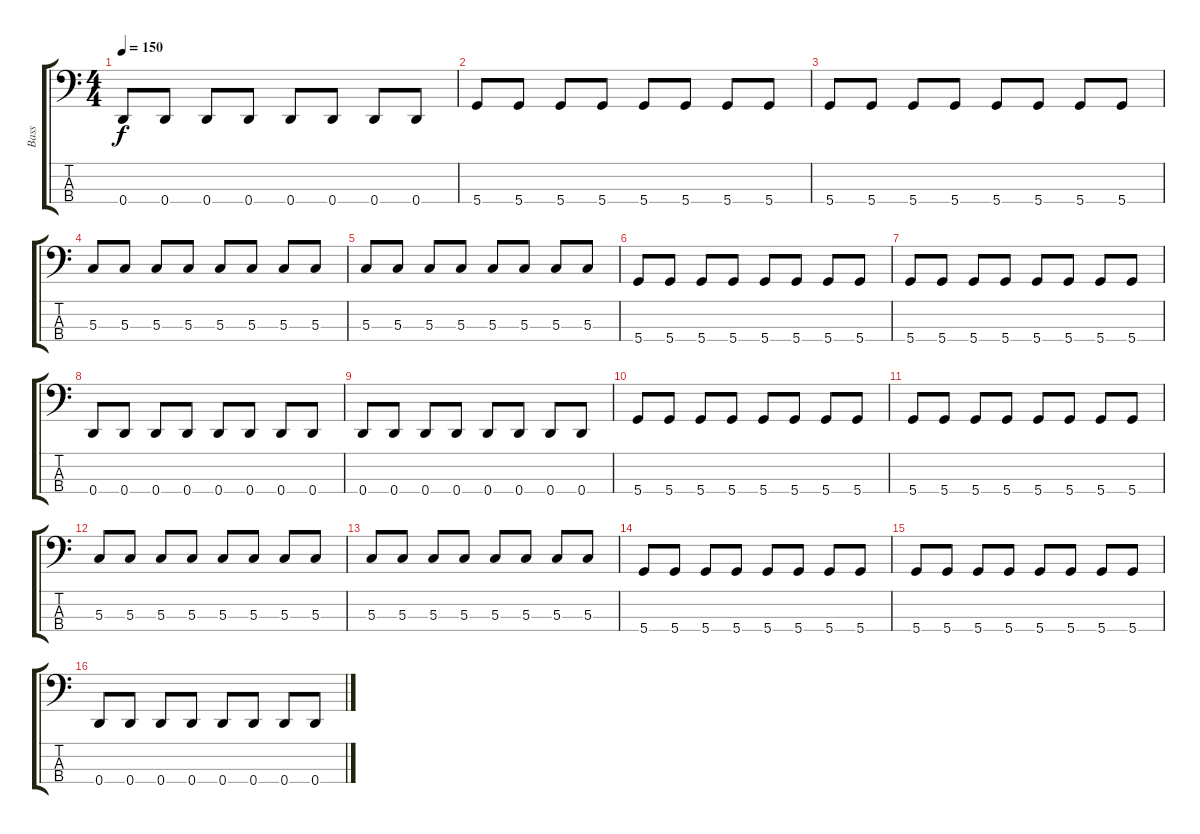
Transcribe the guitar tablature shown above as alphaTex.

\track ("Bass" "Bass") {instrument electricbassfinger}
\staff {score tabs}
\tuning (F2 C2 G1 D1) {hide}
\ts (4 4)
\tempo 150
\clef f4
\ks c
0.4.8{dy f} 0.4.8 0.4.8 0.4.8 0.4.8 0.4.8 0.4.8 0.4.8 |
5.4.8 5.4.8 5.4.8 5.4.8 5.4.8 5.4.8 5.4.8 5.4.8 |
5.4.8 5.4.8 5.4.8 5.4.8 5.4.8 5.4.8 5.4.8 5.4.8 |
5.3.8 5.3.8 5.3.8 5.3.8 5.3.8 5.3.8 5.3.8 5.3.8 |
5.3.8 5.3.8 5.3.8 5.3.8 5.3.8 5.3.8 5.3.8 5.3.8 |
5.4.8 5.4.8 5.4.8 5.4.8 5.4.8 5.4.8 5.4.8 5.4.8 |
5.4.8 5.4.8 5.4.8 5.4.8 5.4.8 5.4.8 5.4.8 5.4.8 |
0.4.8 0.4.8 0.4.8 0.4.8 0.4.8 0.4.8 0.4.8 0.4.8 |
0.4.8 0.4.8 0.4.8 0.4.8 0.4.8 0.4.8 0.4.8 0.4.8 |
5.4.8 5.4.8 5.4.8 5.4.8 5.4.8 5.4.8 5.4.8 5.4.8 |
5.4.8 5.4.8 5.4.8 5.4.8 5.4.8 5.4.8 5.4.8 5.4.8 |
5.3.8 5.3.8 5.3.8 5.3.8 5.3.8 5.3.8 5.3.8 5.3.8 |
5.3.8 5.3.8 5.3.8 5.3.8 5.3.8 5.3.8 5.3.8 5.3.8 |
5.4.8 5.4.8 5.4.8 5.4.8 5.4.8 5.4.8 5.4.8 5.4.8 |
5.4.8 5.4.8 5.4.8 5.4.8 5.4.8 5.4.8 5.4.8 5.4.8 |
0.4.8 0.4.8 0.4.8 0.4.8 0.4.8 0.4.8 0.4.8 0.4.8
